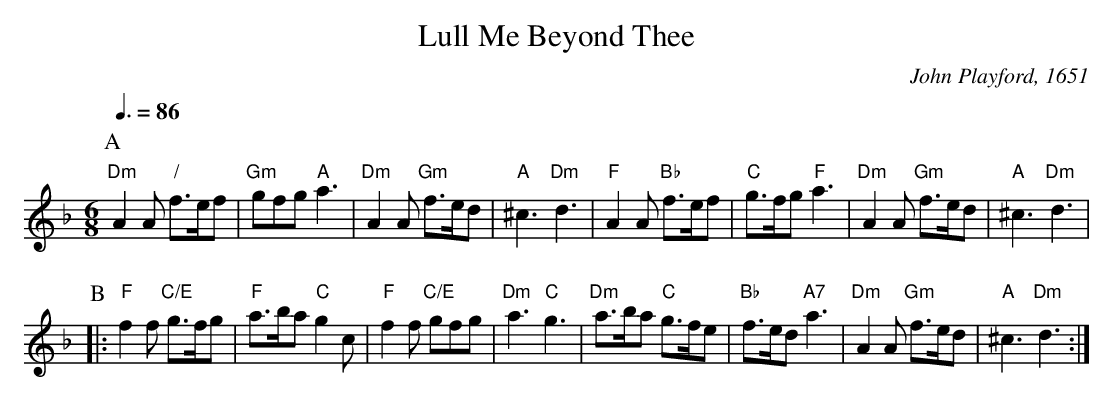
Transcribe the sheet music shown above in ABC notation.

X:1
T:Lull Me Beyond Thee
C:John Playford, 1651
Q:3/8=86
M:6/8
L:1/8
K:Dm
P:A
"Dm"A2A "/"f>ef | "Gm"gfg "A"a3 | "Dm"A2A "Gm"f>ed | "A"^c3 "Dm"d3 |\
"F"A2A "Bb"f>ef | "C"g>fg "F"a3 | "Dm"A2A "Gm"f>ed | "A"^c3 "Dm"d3 |
P:B
|: "F"f2f "C/E"g>fg | "F"a>ba "C"g2c | "F"f2f "C/E"gfg | "Dm"a3 "C"g3 |\
"Dm"a>ba "C"g>fe | "Bb"f>ed "A7"a3 | "Dm"A2A "Gm"f>ed | "A"^c3 "Dm"d3 :|
